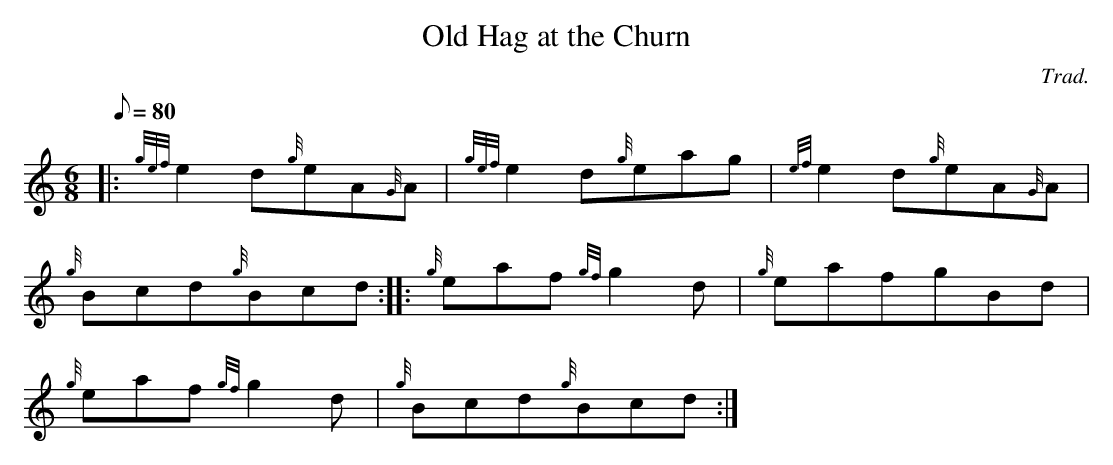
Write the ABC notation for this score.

X:1
T:Old Hag at the Churn
M:6/8
L:1/8
Q:80
C:Trad.
K:HP
|: {gef}e2d{g}eA{G}A | \
{gef}e2d{g}eag | \
{ef}e2d{g}eA{G}A |
{g}Bcd{g}Bcd :: \
{g}eaf{gf}g2d | \
{g}eafgBd |
{g}eaf{gf}g2d | \
{g}Bcd{g}Bcd :|
